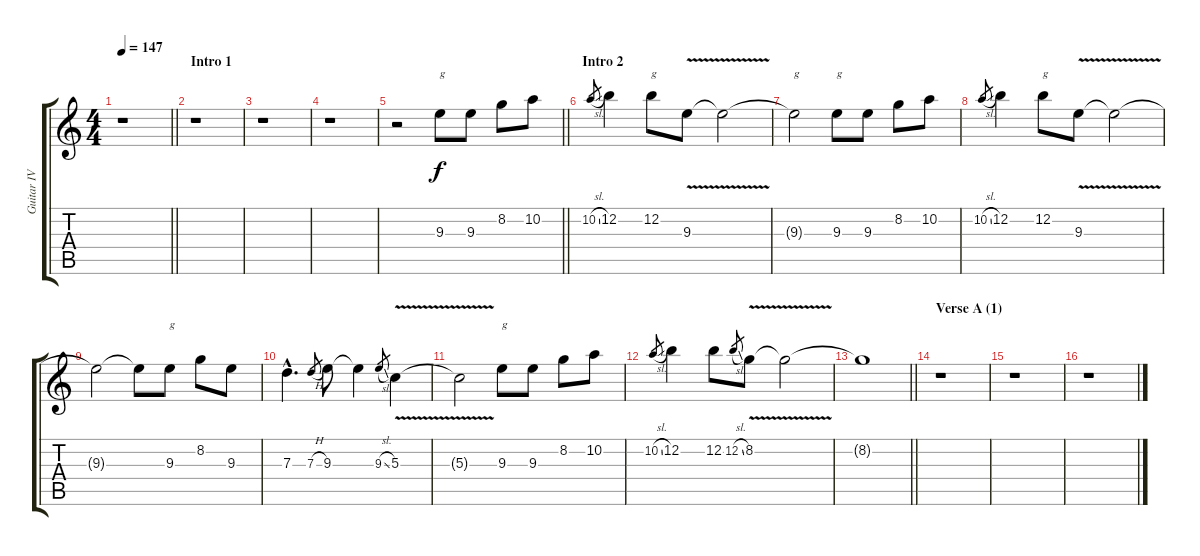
\track ("Guitar IV" "Guitar IV") {instrument distortionguitar}
\staff {score tabs}
\tuning (E4 B3 G3 D3 A2 E2) {hide}
\ts (4 4)
\tempo 147
\clef g2
\barLineRight lightlight
\ks aminor
r.1{dy f instrument distortionguitar} |
\section ("" "Intro 1")
r.1 |
r.1 |
r.1 |
\barLineRight lightlight
r.2 9.3.8{txt "g"} 9.3.8 8.2.8 10.2.8 |
\section ("" "Intro 2")
10.2{sl}.8{gr} 12.2.4 12.2.8{txt "g"} 9.3{v}.8 9.3{t}.2 |
9.3{t}.2{txt "g"} 9.3.8{txt "g"} 9.3.8 8.2.8 10.2.8 |
10.2{sl}.8{gr} 12.2.4 12.2.8{txt "g"} 9.3{v}.8 9.3{t}.2 |
9.3{t}.2 9.3{t}.8 9.3.8{txt "g"} 8.2.8 9.3.8 |
7.3{hac}.4{d} 7.3{h}.8{gr} 9.3.8 9.3{t}.4 9.3{sl}.8{gr} 5.3{v}.4 |
5.3{t}.2 9.3.8{txt "g"} 9.3.8 8.2.8 10.2.8 |
10.2{sl}.8{gr} 12.2.4 12.2.8 12.2{sl}.8{gr} 8.2{v}.8 8.2{t}.2 |
\barLineRight lightlight
8.2{t}.1 |
\section ("" "Verse A (1)")
r.1 |
r.1 |
r.1
